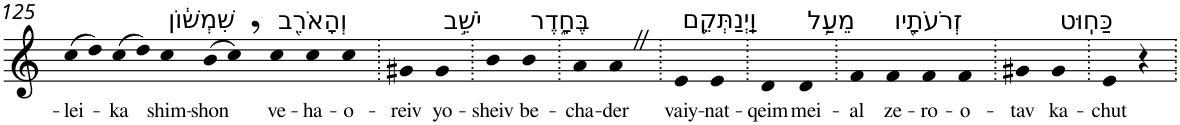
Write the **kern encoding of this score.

**kern	**text
*part1	*part1
*staff1	*staff1
*I"Piano	*
*I'Pno	*
!!LO:PB:g=z
*clefG2	*
*k[]	*
=125	=125
!	!LO:LY:b
(>8cc	-lei-
8dd)	.
!	!LO:LY:b
(>8cc	-ka
8dd)	.
!LO:TX:a:t=שִׁמְשׁ֔וֹן	!
!	!LO:LY:b
4cc	shim-
!	!LO:LY:b
(>8b	-shon
8cc,)	.
!LO:TX:a:t=וְהָאֹרֵ֖ב	!
!	!LO:LY:b
4cc	ve-
!	!LO:LY:b
4cc	-ha-
!	!LO:LY:b
4cc	-o-
=126.	=126.
!	!LO:LY:b
4g#X	-reiv
!LO:TX:a:t=יֹשֵׁ֣ב	!
!	!LO:LY:b
4g#	yo-
=127.	=127.
!	!LO:LY:b
4b	-sheiv
!LO:TX:a:t=בֶּחָ֑דֶר	!
!	!LO:LY:b
4b	be-
=128.	=128.
!	!LO:LY:b
4a	-cha-
!	!LO:LY:b
4aZ	-der
=129.	=129.
!LO:TX:a:t=וַֽיְנַתְּקֵ֛ם	!
!	!LO:LY:b
4e	vaiy-
!	!LO:LY:b
4e	-nat-
=130.	=130.
!	!LO:LY:b
4d	-qeim
!LO:TX:a:t=מֵעַ֥ל	!
!	!LO:LY:b
4d	mei-
=131.	=131.
!	!LO:LY:b
4f	-al
!LO:TX:a:t=זְרֹעֹתָ֖יו	!
!	!LO:LY:b
4f	ze-
!	!LO:LY:b
4f	-ro-
!	!LO:LY:b
4f	-o-
=132.	=132.
!	!LO:LY:b
4g#X	-tav
!LO:TX:a:t=כַּחֽוּט	!
!	!LO:LY:b
4g#	ka-
=133.	=133.
!	!LO:LY:b
4e	-chut
4r	.
=.	=.
*-	*-
